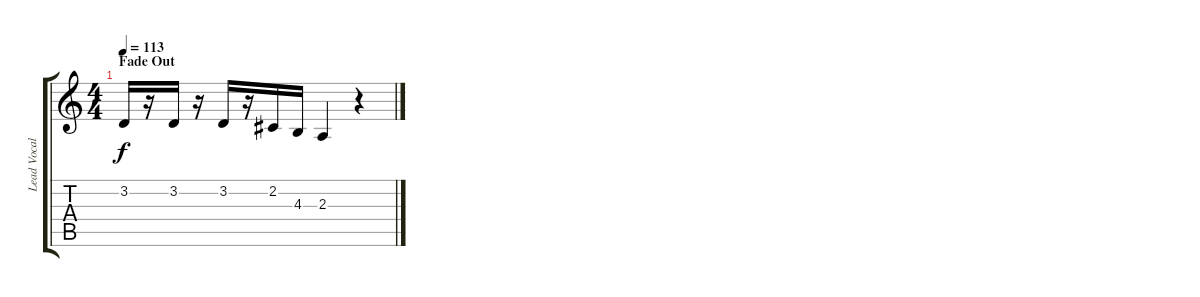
\track ("Lead Vocal          " "Lead Vocal") {instrument synthbrass2}
\staff {score tabs}
\tuning (E4 B3 G3 D3 A2 E2) {hide}
\ts (4 4)
\section ("" "Fade Out")
\tempo 113
\clef g2
\ks c
3.2.16{dy f} r.16 3.2.16 r.16 3.2.16 r.16 2.2.16 4.3.16 2.3.4 r.4
